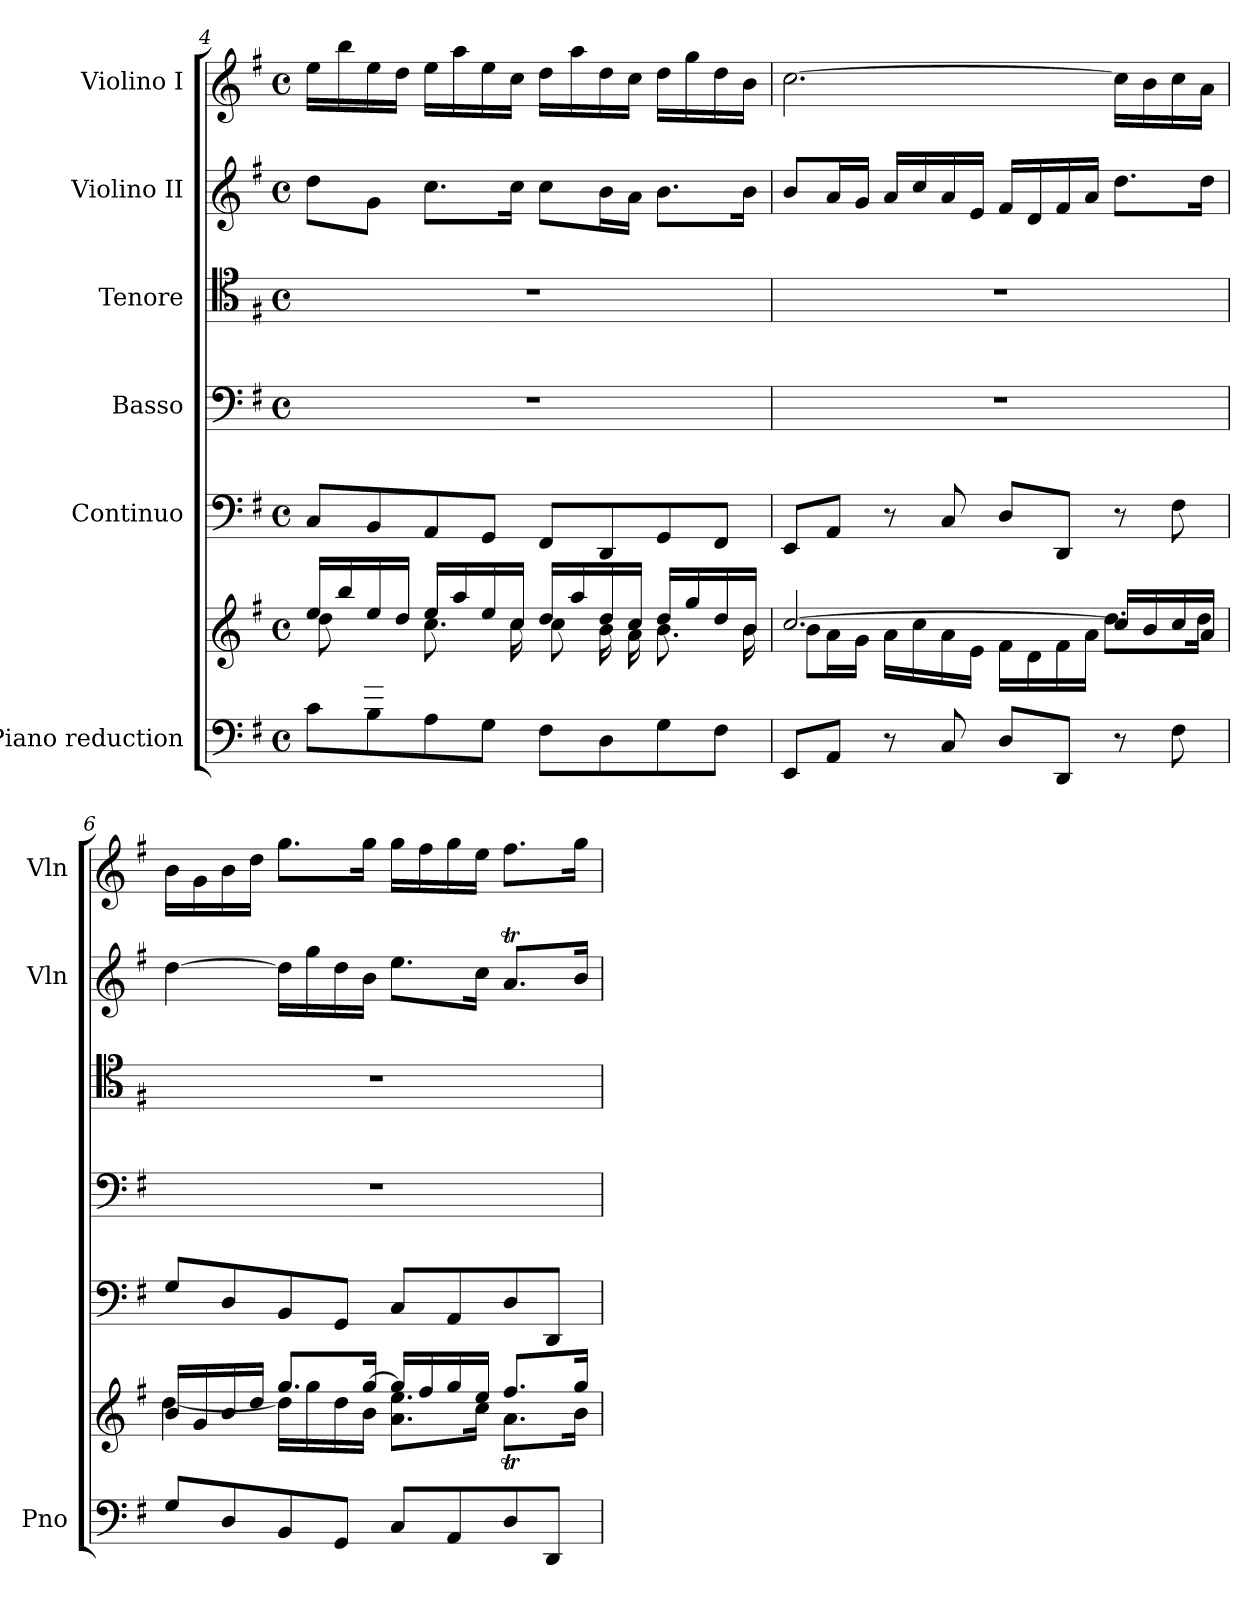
**kern	**kern	**kern	**kern	**kern	**kern	**kern
*part6	*part6	*part5	*part4	*part3	*part2	*part1
*staff7	*staff6	*staff5	*staff4	*staff3	*staff2	*staff1
*I"Piano reduction	*	*I"Continuo	*I"Basso	*I"Tenore	*I"Violino II	*I"Violino I
*I'Pno	*	*	*	*	*I'Vln	*I'Vln
!!LO:LB:g=z
*clefF4	*clefG2	*clefF4	*clefF4	*clefC4	*clefG2	*clefG2
*k[f#]	*k[f#]	*k[f#]	*k[f#]	*k[f#]	*k[f#]	*k[f#]
*M4/4	*M4/4	*M4/4	*M4/4	*M4/4	*M4/4	*M4/4
*met(c)	*met(c)	*met(c)	*met(c)	*met(c)	*met(c)	*met(c)
=4	=4	=4	=4	=4	=4	=4
*^	*^	*	*	*	*	*
8ryy	8c\L	16ee/LL	8dd\L	8C/L	1r	1r	8dd\L	16ee\LL
.	.	16bb/	.	.	.	.	.	16bb\
8g/J	8B\	16ee/	8ryy	8BB/	.	.	8g\J	16ee\
.	.	16dd/JJ	.	.	.	.	.	16dd\JJ
2.ryy	8A\	16ee/LL	8.cc\L	8AA/	.	.	8.cc\L	16ee\LL
.	.	16aa/	.	.	.	.	.	16aa\
.	8G\J	16ee/	.	8GG/J	.	.	.	16ee\
.	.	16cc/JJ	16cc\Jk	.	.	.	16cc\Jk	16cc\JJ
.	8F#\L	16dd/LL	8cc\L	8FF#/L	.	.	8cc\L	16dd\LL
.	.	16aa/	.	.	.	.	.	16aa\
.	8D\	16dd/	16b\L	8DD/	.	.	16b\L	16dd\
.	.	16cc/JJ	16a\JJ	.	.	.	16a\JJ	16cc\JJ
.	8G\	16dd/LL	8.b\L	8GG/	.	.	8.b\L	16dd\LL
.	.	16gg/	.	.	.	.	.	16gg\
.	8F#\J	16dd/	.	8FF#/J	.	.	.	16dd\
.	.	16b/JJ	16b\Jk	.	.	.	16b\Jk	16b\JJ
*v	*v	*	*	*	*	*	*	*
=5	=5	=5	=5	=5	=5	=5	=5
8EE/L	[2.cc/	8b\L	8EE/L	1r	1r	8b/L	[2.cc\
8AA/J	.	16a\L	8AA/J	.	.	16a/L	.
.	.	16g\JJ	.	.	.	16g/JJ	.
8r	.	16a\LL	8r	.	.	16a/LL	.
.	.	16cc\	.	.	.	16cc/	.
8C/	.	16a\	8C/	.	.	16a/	.
.	.	16e\JJ	.	.	.	16e/JJ	.
8D/L	.	16f#\LL	8D/L	.	.	16f#/LL	.
.	.	16d\	.	.	.	16d/	.
8DD/J	.	16f#\	8DD/J	.	.	16f#/	.
.	.	16a\JJ	.	.	.	16a/JJ	.
8r	16cc/LL]	8.dd\L	8r	.	.	8.dd\L	16cc\LL]
.	16b/	.	.	.	.	.	16b\
8F#\	16cc/	.	8F#\	.	.	.	16cc\
.	16a/JJ	16dd\Jk	.	.	.	16dd\Jk	16a\JJ
=6	=6	=6	=6	=6	=6	=6	=6
8G/L	16b/LL	[4dd\	8G/L	1r	1r	[4dd\	16b\LL
.	16g/	.	.	.	.	.	16g\
8D/	16b/	.	8D/	.	.	.	16b\
.	16dd/JJ	.	.	.	.	.	16dd\JJ
8BB/	8.gg/L	16dd\LL]	8BB/	.	.	16dd\LL]	8.gg\L
.	.	16gg\	.	.	.	16gg\	.
8GG/J	.	16dd\	8GG/J	.	.	16dd\	.
.	[16gg/Jk	16b\JJ	.	.	.	16b\JJ	16gg\Jk
8C/L	16gg/LL]	8.a\ 8.ee\L	8C/L	.	.	8.ee\L	16gg\LL
.	16ff#/	.	.	.	.	.	16ff#\
8AA/	16gg/	.	8AA/	.	.	.	16gg\
.	16ee/JJ	16cc\Jk	.	.	.	16cc\Jk	16ee\JJ
8D/	8.ff#/L	8.aT\L	8D/	.	.	8.aT/L	8.ff#\L
8DD/J	.	.	8DD/J	.	.	.	.
.	16gg/Jk	16b\Jk	.	.	.	16b/Jk	16gg\Jk
*	*v	*v	*	*	*	*	*
=	=	=	=	=	=	=
*-	*-	*-	*-	*-	*-	*-
